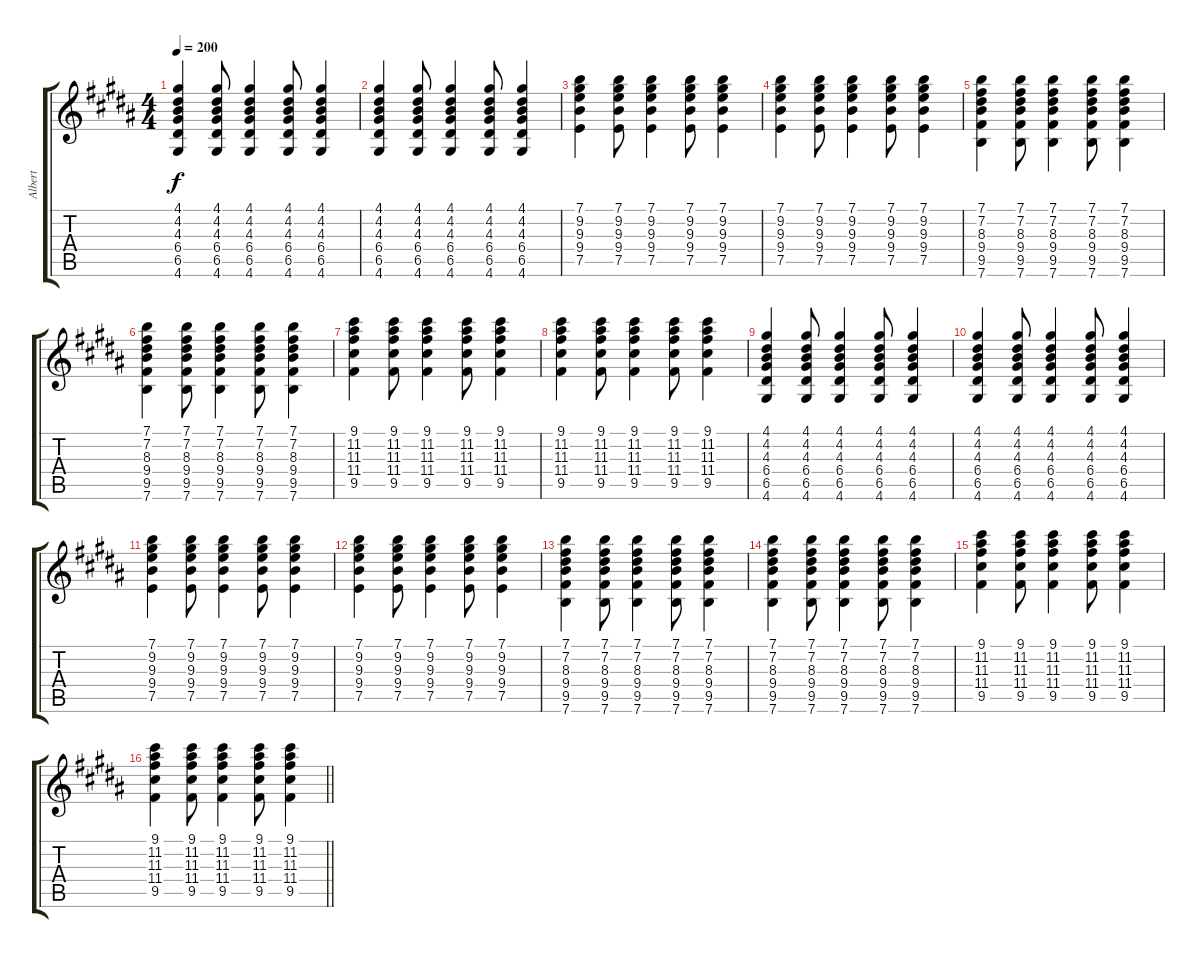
\track ("Albert" "Albert") {instrument electricguitarjazz}
\staff {score tabs}
\tuning (E4 B3 G3 D3 A2 E2) {hide}
\ts (4 4)
\section ("" "")
\tempo 200
\clef g2
\ks b
(4.1 4.2 4.3 6.4 6.5 4.6).4{dy f} (4.1 4.2 4.3 6.4 6.5 4.6).8 (4.1 4.2 4.3 6.4 6.5 4.6).4 (4.1 4.2 4.3 6.4 6.5 4.6).8 (4.1 4.2 4.3 6.4 6.5 4.6).4 |
(4.1 4.2 4.3 6.4 6.5 4.6).4 (4.1 4.2 4.3 6.4 6.5 4.6).8 (4.1 4.2 4.3 6.4 6.5 4.6).4 (4.1 4.2 4.3 6.4 6.5 4.6).8 (4.1 4.2 4.3 6.4 6.5 4.6).4 |
(7.1 9.2 9.3 9.4 7.5).4 (7.1 9.2 9.3 9.4 7.5).8 (7.1 9.2 9.3 9.4 7.5).4 (7.1 9.2 9.3 9.4 7.5).8 (7.1 9.2 9.3 9.4 7.5).4 |
(7.1 9.2 9.3 9.4 7.5).4 (7.1 9.2 9.3 9.4 7.5).8 (7.1 9.2 9.3 9.4 7.5).4 (7.1 9.2 9.3 9.4 7.5).8 (7.1 9.2 9.3 9.4 7.5).4 |
(7.1 7.2 8.3 9.4 9.5 7.6).4 (7.1 7.2 8.3 9.4 9.5 7.6).8 (7.1 7.2 8.3 9.4 9.5 7.6).4 (7.1 7.2 8.3 9.4 9.5 7.6).8 (7.1 7.2 8.3 9.4 9.5 7.6).4 |
(7.1 7.2 8.3 9.4 9.5 7.6).4 (7.1 7.2 8.3 9.4 9.5 7.6).8 (7.1 7.2 8.3 9.4 9.5 7.6).4 (7.1 7.2 8.3 9.4 9.5 7.6).8 (7.1 7.2 8.3 9.4 9.5 7.6).4 |
(9.1 11.2 11.3 11.4 9.5).4 (9.1 11.2 11.3 11.4 9.5).8 (9.1 11.2 11.3 11.4 9.5).4 (9.1 11.2 11.3 11.4 9.5).8 (9.1 11.2 11.3 11.4 9.5).4 |
(9.1 11.2 11.3 11.4 9.5).4 (9.1 11.2 11.3 11.4 9.5).8 (9.1 11.2 11.3 11.4 9.5).4 (9.1 11.2 11.3 11.4 9.5).8 (9.1 11.2 11.3 11.4 9.5).4 |
(4.1 4.2 4.3 6.4 6.5 4.6).4 (4.1 4.2 4.3 6.4 6.5 4.6).8 (4.1 4.2 4.3 6.4 6.5 4.6).4 (4.1 4.2 4.3 6.4 6.5 4.6).8 (4.1 4.2 4.3 6.4 6.5 4.6).4 |
(4.1 4.2 4.3 6.4 6.5 4.6).4 (4.1 4.2 4.3 6.4 6.5 4.6).8 (4.1 4.2 4.3 6.4 6.5 4.6).4 (4.1 4.2 4.3 6.4 6.5 4.6).8 (4.1 4.2 4.3 6.4 6.5 4.6).4 |
(7.1 9.2 9.3 9.4 7.5).4 (7.1 9.2 9.3 9.4 7.5).8 (7.1 9.2 9.3 9.4 7.5).4 (7.1 9.2 9.3 9.4 7.5).8 (7.1 9.2 9.3 9.4 7.5).4 |
(7.1 9.2 9.3 9.4 7.5).4 (7.1 9.2 9.3 9.4 7.5).8 (7.1 9.2 9.3 9.4 7.5).4 (7.1 9.2 9.3 9.4 7.5).8 (7.1 9.2 9.3 9.4 7.5).4 |
(7.1 7.2 8.3 9.4 9.5 7.6).4 (7.1 7.2 8.3 9.4 9.5 7.6).8 (7.1 7.2 8.3 9.4 9.5 7.6).4 (7.1 7.2 8.3 9.4 9.5 7.6).8 (7.1 7.2 8.3 9.4 9.5 7.6).4 |
(7.1 7.2 8.3 9.4 9.5 7.6).4 (7.1 7.2 8.3 9.4 9.5 7.6).8 (7.1 7.2 8.3 9.4 9.5 7.6).4 (7.1 7.2 8.3 9.4 9.5 7.6).8 (7.1 7.2 8.3 9.4 9.5 7.6).4 |
(9.1 11.2 11.3 11.4 9.5).4 (9.1 11.2 11.3 11.4 9.5).8 (9.1 11.2 11.3 11.4 9.5).4 (9.1 11.2 11.3 11.4 9.5).8 (9.1 11.2 11.3 11.4 9.5).4 |
\barLineRight lightlight
(9.1 11.2 11.3 11.4 9.5).4 (9.1 11.2 11.3 11.4 9.5).8 (9.1 11.2 11.3 11.4 9.5).4 (9.1 11.2 11.3 11.4 9.5).8 (9.1 11.2 11.3 11.4 9.5).4
